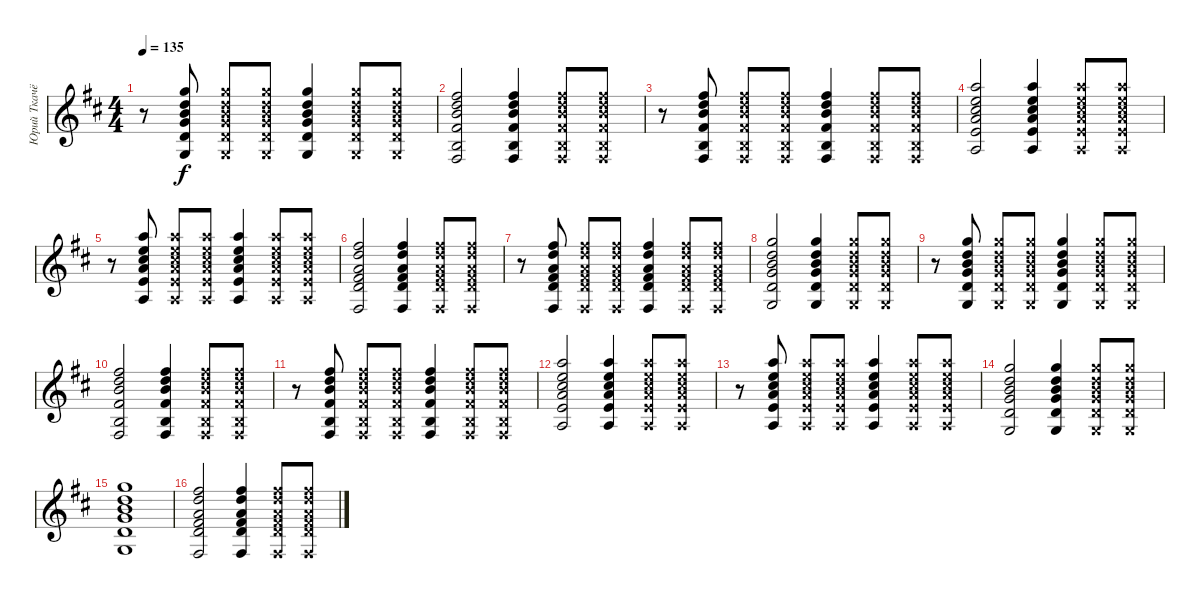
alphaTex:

\track ("Юрий Ткачёв" "Юрий Ткачё") {instrument acousticguitarsteel}
\staff {score}
\tuning (E4 B3 G3 D3 A2 E2) {hide}
\ts (4 4)
\tempo 135
\clef g2
\ks d
r.8{dy f} (3.1 0.2 0.3 0.4 17.5 3.6).8{bu 60} (3.1{x} 0.2{x} 0.3{x} 0.4{x} 17.5{x} 3.6{x}).8{bd 60} (3.1{x} 0.2{x} 0.3{x} 0.4{x} 17.5{x} 3.6{x}).8{bu 60} (3.1 0.2 0.3 0.4 17.5 3.6).4{bd 60} (3.1{x} 0.2{x} 0.3{x} 0.4{x} 17.5{x} 3.6{x}).8{bd 60} (3.1{x} 0.2{x} 0.3{x} 0.4{x} 17.5{x} 3.6{x}).8{bu 60} |
(2.1 0.2 7.3 4.4 2.5 2.6).2 (2.1 0.2 7.3 4.4 2.5 2.6).4 (2.1{x} 0.2{x} 7.3{x} 4.4{x} 2.5{x} 2.6{x}).8 (2.1{x} 0.2{x} 7.3{x} 4.4{x} 2.5{x} 2.6{x}).8 |
r.8 (2.1 0.2 7.3 4.4 2.5 2.6).8 (2.1{x} 0.2{x} 7.3{x} 4.4{x} 2.5{x} 2.6{x}).8 (2.1{x} 0.2{x} 7.3{x} 4.4{x} 2.5{x} 2.6{x}).8 (2.1 0.2 7.3 4.4 2.5 2.6).4 (2.1{x} 0.2{x} 7.3{x} 4.4{x} 2.5{x} 2.6{x}).8 (2.1{x} 0.2{x} 7.3{x} 4.4{x} 2.5{x} 2.6{x}).8 |
(0.1 2.2 2.3 2.4 0.5 29.6).2 (0.1 2.2 2.3 2.4 0.5 29.6).4 (0.1{x} 2.2{x} 2.3{x} 2.4{x} 0.5{x} 29.6{x}).8 (0.1{x} 2.2{x} 2.3{x} 2.4{x} 0.5{x} 29.6{x}).8 |
r.8 (0.1 2.2 2.3 2.4 0.5 29.6).8 (0.1{x} 2.2{x} 2.3{x} 2.4{x} 0.5{x} 29.6{x}).8 (0.1{x} 2.2{x} 2.3{x} 2.4{x} 0.5{x} 29.6{x}).8 (0.1 2.2 2.3 2.4 0.5 29.6).4 (0.1{x} 2.2{x} 2.3{x} 2.4{x} 0.5{x} 29.6{x}).8 (0.1{x} 2.2{x} 2.3{x} 2.4{x} 0.5{x} 29.6{x}).8 |
(2.1 3.2 2.3 0.4 9.5 2.6).2 (2.1 3.2 2.3 0.4 9.5 2.6).4 (2.1{x} 3.2{x} 2.3{x} 0.4{x} 9.5{x} 2.6{x}).8 (2.1{x} 3.2{x} 2.3{x} 0.4{x} 9.5{x} 2.6{x}).8 |
r.8 (2.1 3.2 2.3 0.4 9.5 2.6).8 (2.1{x} 3.2{x} 2.3{x} 0.4{x} 9.5{x} 2.6{x}).8 (2.1{x} 3.2{x} 2.3{x} 0.4{x} 9.5{x} 2.6{x}).8 (2.1 3.2 2.3 0.4 9.5 2.6).4 (2.1{x} 3.2{x} 2.3{x} 0.4{x} 9.5{x} 2.6{x}).8 (2.1{x} 3.2{x} 2.3{x} 0.4{x} 9.5{x} 2.6{x}).8 |
(3.1 0.2 0.3 0.4 17.5 3.6).2{bd 60} (3.1 0.2 0.3 0.4 17.5 3.6).4{bd 60} (3.1{x} 0.2{x} 0.3{x} 0.4{x} 17.5{x} 3.6{x}).8{bd 60} (3.1{x} 0.2{x} 0.3{x} 0.4{x} 17.5{x} 3.6{x}).8{bu 60} |
r.8 (3.1 0.2 0.3 0.4 17.5 3.6).8{bu 60} (3.1{x} 0.2{x} 0.3{x} 0.4{x} 17.5{x} 3.6{x}).8{bd 60} (3.1{x} 0.2{x} 0.3{x} 0.4{x} 17.5{x} 3.6{x}).8{bu 60} (3.1 0.2 0.3 0.4 17.5 3.6).4{bd 60} (3.1{x} 0.2{x} 0.3{x} 0.4{x} 17.5{x} 3.6{x}).8{bd 60} (3.1{x} 0.2{x} 0.3{x} 0.4{x} 17.5{x} 3.6{x}).8{bu 60} |
(2.1 0.2 7.3 4.4 2.5 2.6).2 (2.1 0.2 7.3 4.4 2.5 2.6).4 (2.1{x} 0.2{x} 7.3{x} 4.4{x} 2.5{x} 2.6{x}).8 (2.1{x} 0.2{x} 7.3{x} 4.4{x} 2.5{x} 2.6{x}).8 |
r.8 (2.1 0.2 7.3 4.4 2.5 2.6).8 (2.1{x} 0.2{x} 7.3{x} 4.4{x} 2.5{x} 2.6{x}).8 (2.1{x} 0.2{x} 7.3{x} 4.4{x} 2.5{x} 2.6{x}).8 (2.1 0.2 7.3 4.4 2.5 2.6).4 (2.1{x} 0.2{x} 7.3{x} 4.4{x} 2.5{x} 2.6{x}).8 (2.1{x} 0.2{x} 7.3{x} 4.4{x} 2.5{x} 2.6{x}).8 |
(0.1 2.2 2.3 2.4 0.5 29.6).2 (0.1 2.2 2.3 2.4 0.5 29.6).4 (0.1{x} 2.2{x} 2.3{x} 2.4{x} 0.5{x} 29.6{x}).8 (0.1{x} 2.2{x} 2.3{x} 2.4{x} 0.5{x} 29.6{x}).8 |
r.8 (0.1 2.2 2.3 2.4 0.5 29.6).8 (0.1{x} 2.2{x} 2.3{x} 2.4{x} 0.5{x} 29.6{x}).8 (0.1{x} 2.2{x} 2.3{x} 2.4{x} 0.5{x} 29.6{x}).8 (0.1 2.2 2.3 2.4 0.5 29.6).4 (0.1{x} 2.2{x} 2.3{x} 2.4{x} 0.5{x} 29.6{x}).8 (0.1{x} 2.2{x} 2.3{x} 2.4{x} 0.5{x} 29.6{x}).8 |
(3.1 0.2 0.3 0.4 17.5 3.6).2{bd 60} (3.1 0.2 0.3 0.4 17.5 3.6).4{bd 60} (3.1{x} 0.2{x} 0.3{x} 0.4{x} 17.5{x} 3.6{x}).8{bd 60} (3.1{x} 0.2{x} 0.3{x} 0.4{x} 17.5{x} 3.6{x}).8{bu 60} |
(3.1 0.2 0.3 0.4 17.5 3.6).1{bd 60} |
(2.1 3.2 2.3 0.4 9.5 2.6).2 (2.1 3.2 2.3 0.4 9.5 2.6).4 (2.1{x} 3.2{x} 2.3{x} 0.4{x} 9.5{x} 2.6{x}).8 (2.1{x} 3.2{x} 2.3{x} 0.4{x} 9.5{x} 2.6{x}).8
